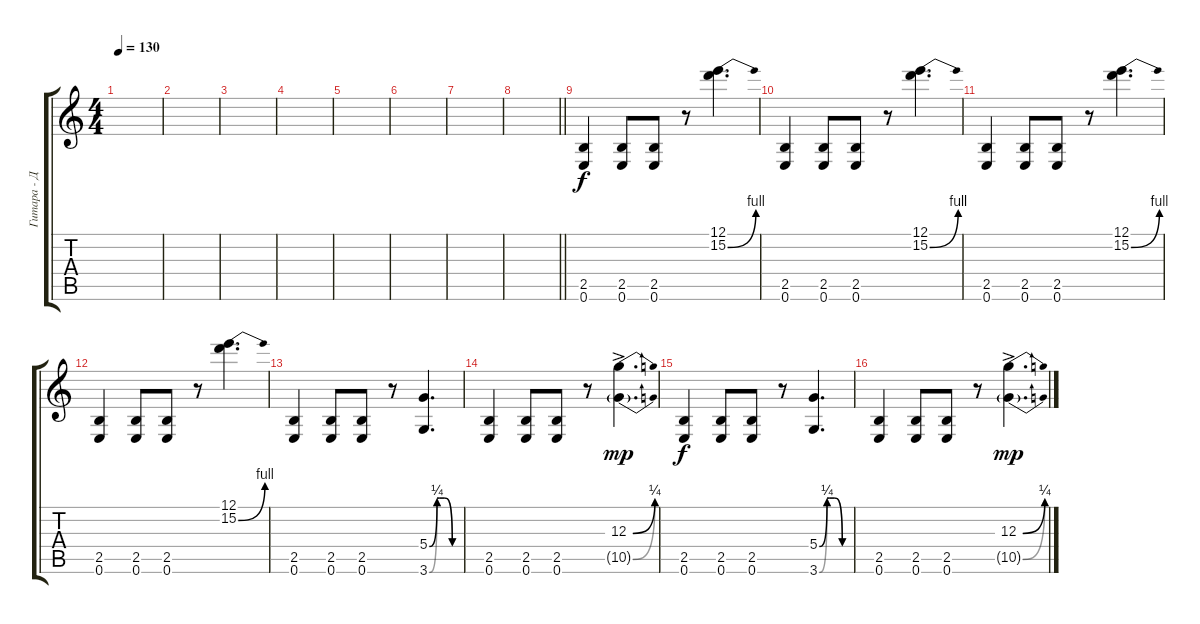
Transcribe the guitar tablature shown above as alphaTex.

\track ("Гитара - Дэн Фертита" "Гитара - Д") {instrument overdrivenguitar}
\staff {score tabs}
\tuning (E4 B3 G3 D3 A2 E2) {hide}
\ts (4 4)
\tempo 130
\clef g2
\ks c
|
|
|
|
|
|
|
\barLineRight lightlight
|
(2.5 0.6).4 (2.5 0.6).8 (2.5 0.6).8 r.8 (12.1 15.2{be (bend 0 0 60 4)}).4{d} |
(2.5 0.6).4 (2.5 0.6).8 (2.5 0.6).8 r.8 (12.1 15.2{be (bend 0 0 60 4)}).4{d} |
(2.5 0.6).4 (2.5 0.6).8 (2.5 0.6).8 r.8 (12.1 15.2{be (bend 0 0 60 4)}).4{d} |
(2.5 0.6).4 (2.5 0.6).8 (2.5 0.6).8 r.8 (12.1 15.2{be (bend 0 0 60 4)}).4{d} |
(2.5 0.6).4 (2.5 0.6).8 (2.5 0.6).8 r.8 (5.4{be (custom 0 0 15 1 20 1 30 1 45 0 60 0)} 3.6{be (custom 0 0 15 1 20 1 30 1 45 0 60 0)}).4{d} |
(2.5 0.6).4 (2.5 0.6).8 (2.5 0.6).8 r.8 (12.3{be (bend 0 0 60 1) ac} 10.5{be (bend 0 0 60 1) g}).4{d dy mp} |
(2.5 0.6).4{dy f} (2.5 0.6).8 (2.5 0.6).8 r.8 (5.4{be (custom 0 0 15 1 20 1 30 1 45 0 60 0)} 3.6{be (custom 0 0 15 1 20 1 30 1 45 0 60 0)}).4{d} |
(2.5 0.6).4 (2.5 0.6).8 (2.5 0.6).8 r.8 (12.3{be (bend 0 0 60 1) ac} 10.5{be (bend 0 0 60 1) g}).4{d dy mp}
